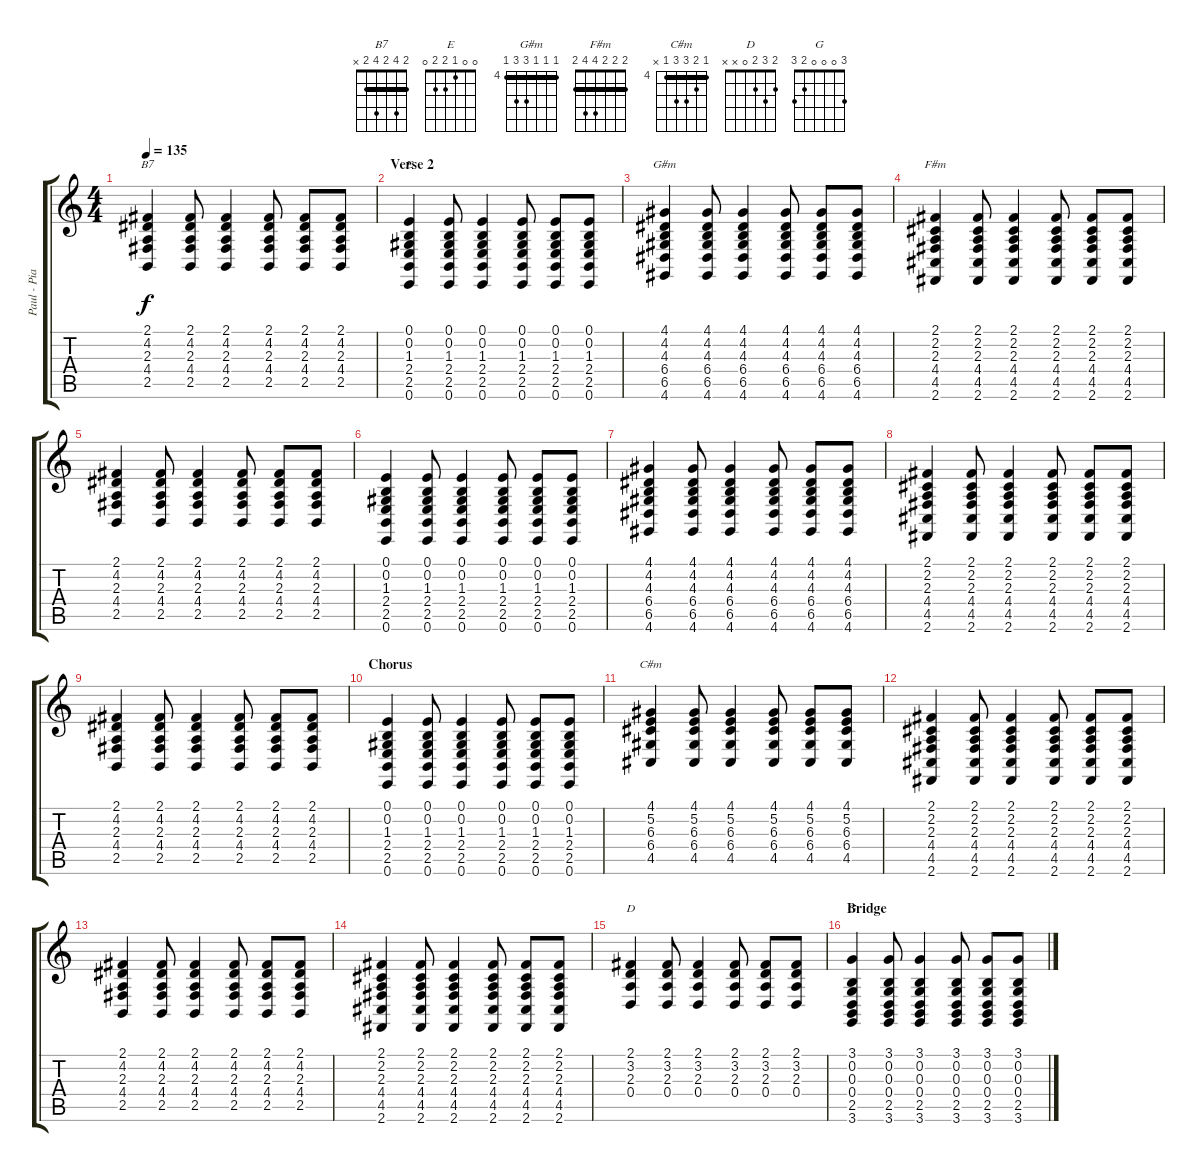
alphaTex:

\track ("Paul - Piano" "Paul - Pia") {instrument brightacousticpiano}
\staff {score tabs}
\tuning (E4 B3 G3 D3 A2 E2) {hide}
\chord ("B7" 2 4 2 4 2 x) {barre 2}
\chord ("E" 0 0 1 2 2 0)
\chord ("G#m" 4 4 4 6 6 4) {firstfret 4 barre 4}
\chord ("F#m" 2 2 2 4 4 2) {barre 2}
\chord ("C#m" 4 5 6 6 4 x) {firstfret 4 barre 4}
\chord ("D" 2 3 2 0 x x)
\chord ("G" 3 0 0 0 2 3)
\ts (4 4)
\tempo 135
\clef g2
\ks c
(2.1 4.2 2.3 4.4 2.5).4{ch "B7" dy f} (2.1 4.2 2.3 4.4 2.5).8 (2.1 4.2 2.3 4.4 2.5).4 (2.1 4.2 2.3 4.4 2.5).8 (2.1 4.2 2.3 4.4 2.5).8 (2.1 4.2 2.3 4.4 2.5).8 |
\section ("" "Verse 2")
(0.1 0.2 1.3 2.4 2.5 0.6).4{ch "E"} (0.1 0.2 1.3 2.4 2.5 0.6).8 (0.1 0.2 1.3 2.4 2.5 0.6).4 (0.1 0.2 1.3 2.4 2.5 0.6).8 (0.1 0.2 1.3 2.4 2.5 0.6).8 (0.1 0.2 1.3 2.4 2.5 0.6).8 |
(4.1 4.2 4.3 6.4 6.5 4.6).4{ch "G#m"} (4.1 4.2 4.3 6.4 6.5 4.6).8 (4.1 4.2 4.3 6.4 6.5 4.6).4 (4.1 4.2 4.3 6.4 6.5 4.6).8 (4.1 4.2 4.3 6.4 6.5 4.6).8 (4.1 4.2 4.3 6.4 6.5 4.6).8 |
(2.1 2.2 2.3 4.4 4.5 2.6).4{ch "F#m"} (2.1 2.2 2.3 4.4 4.5 2.6).8 (2.1 2.2 2.3 4.4 4.5 2.6).4 (2.1 2.2 2.3 4.4 4.5 2.6).8 (2.1 2.2 2.3 4.4 4.5 2.6).8 (2.1 2.2 2.3 4.4 4.5 2.6).8 |
(2.1 4.2 2.3 4.4 2.5).4 (2.1 4.2 2.3 4.4 2.5).8 (2.1 4.2 2.3 4.4 2.5).4 (2.1 4.2 2.3 4.4 2.5).8 (2.1 4.2 2.3 4.4 2.5).8 (2.1 4.2 2.3 4.4 2.5).8 |
(0.1 0.2 1.3 2.4 2.5 0.6).4 (0.1 0.2 1.3 2.4 2.5 0.6).8 (0.1 0.2 1.3 2.4 2.5 0.6).4 (0.1 0.2 1.3 2.4 2.5 0.6).8 (0.1 0.2 1.3 2.4 2.5 0.6).8 (0.1 0.2 1.3 2.4 2.5 0.6).8 |
(4.1 4.2 4.3 6.4 6.5 4.6).4 (4.1 4.2 4.3 6.4 6.5 4.6).8 (4.1 4.2 4.3 6.4 6.5 4.6).4 (4.1 4.2 4.3 6.4 6.5 4.6).8 (4.1 4.2 4.3 6.4 6.5 4.6).8 (4.1 4.2 4.3 6.4 6.5 4.6).8 |
(2.1 2.2 2.3 4.4 4.5 2.6).4 (2.1 2.2 2.3 4.4 4.5 2.6).8 (2.1 2.2 2.3 4.4 4.5 2.6).4 (2.1 2.2 2.3 4.4 4.5 2.6).8 (2.1 2.2 2.3 4.4 4.5 2.6).8 (2.1 2.2 2.3 4.4 4.5 2.6).8 |
(2.1 4.2 2.3 4.4 2.5).4 (2.1 4.2 2.3 4.4 2.5).8 (2.1 4.2 2.3 4.4 2.5).4 (2.1 4.2 2.3 4.4 2.5).8 (2.1 4.2 2.3 4.4 2.5).8 (2.1 4.2 2.3 4.4 2.5).8 |
\section ("" "Chorus")
(0.1 0.2 1.3 2.4 2.5 0.6).4 (0.1 0.2 1.3 2.4 2.5 0.6).8 (0.1 0.2 1.3 2.4 2.5 0.6).4 (0.1 0.2 1.3 2.4 2.5 0.6).8 (0.1 0.2 1.3 2.4 2.5 0.6).8 (0.1 0.2 1.3 2.4 2.5 0.6).8 |
(4.1 5.2 6.3 6.4 4.5).4{ch "C#m"} (4.1 5.2 6.3 6.4 4.5).8 (4.1 5.2 6.3 6.4 4.5).4 (4.1 5.2 6.3 6.4 4.5).8 (4.1 5.2 6.3 6.4 4.5).8 (4.1 5.2 6.3 6.4 4.5).8 |
(2.1 2.2 2.3 4.4 4.5 2.6).4 (2.1 2.2 2.3 4.4 4.5 2.6).8 (2.1 2.2 2.3 4.4 4.5 2.6).4 (2.1 2.2 2.3 4.4 4.5 2.6).8 (2.1 2.2 2.3 4.4 4.5 2.6).8 (2.1 2.2 2.3 4.4 4.5 2.6).8 |
(2.1 4.2 2.3 4.4 2.5).4 (2.1 4.2 2.3 4.4 2.5).8 (2.1 4.2 2.3 4.4 2.5).4 (2.1 4.2 2.3 4.4 2.5).8 (2.1 4.2 2.3 4.4 2.5).8 (2.1 4.2 2.3 4.4 2.5).8 |
(2.1 2.2 2.3 4.4 4.5 2.6).4 (2.1 2.2 2.3 4.4 4.5 2.6).8 (2.1 2.2 2.3 4.4 4.5 2.6).4 (2.1 2.2 2.3 4.4 4.5 2.6).8 (2.1 2.2 2.3 4.4 4.5 2.6).8 (2.1 2.2 2.3 4.4 4.5 2.6).8 |
(2.1 3.2 2.3 0.4).4{ch "D"} (2.1 3.2 2.3 0.4).8 (2.1 3.2 2.3 0.4).4 (2.1 3.2 2.3 0.4).8 (2.1 3.2 2.3 0.4).8 (2.1 3.2 2.3 0.4).8 |
\section ("" "Bridge")
(3.1 0.2 0.3 0.4 2.5 3.6).4{ch "G"} (3.1 0.2 0.3 0.4 2.5 3.6).8 (3.1 0.2 0.3 0.4 2.5 3.6).4 (3.1 0.2 0.3 0.4 2.5 3.6).8 (3.1 0.2 0.3 0.4 2.5 3.6).8 (3.1 0.2 0.3 0.4 2.5 3.6).8
